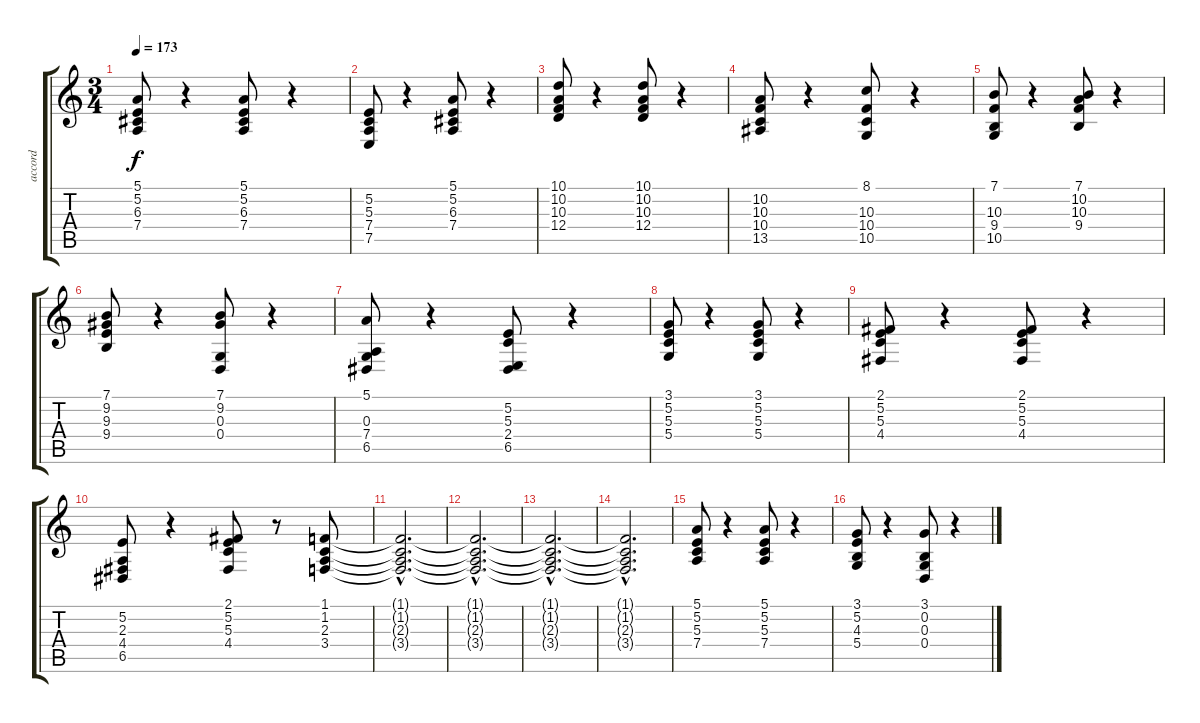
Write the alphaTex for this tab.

\track ("accord" "accord") {instrument acousticgrandpiano}
\staff {score tabs}
\tuning (E4 B3 G3 D3 A2 E2) {hide}
\ts (3 4)
\tempo 173
\clef g2
\ks c
(5.1 5.2 6.3 7.4).8{dy f} r.4 (5.1 5.2 6.3 7.4).8 r.4 |
(5.2 5.3 7.4 7.5).8 r.4 (5.1 5.2 6.3 7.4).8 r.4 |
(10.1 10.2 10.3 12.4).8 r.4 (10.1 10.2 10.3 12.4).8 r.4 |
(10.2 10.3 10.4 13.5).8 r.4 (8.1 10.3 10.4 10.5).8 r.4 |
(7.1 10.3 9.4 10.5).8 r.4 (7.1 10.2 10.3 9.4).8 r.4 |
(7.1 9.2 9.3 9.4).8 r.4 (7.1 9.2 0.3 0.4).8 r.4 |
(5.1 0.3 7.4 6.5).8 r.4 (5.2 5.3 2.4 6.5).8 r.4 |
(3.1 5.2 5.3 5.4).8 r.4 (3.1 5.2 5.3 5.4).8 r.4 |
(2.1 5.2 5.3 4.4).8 r.4 (2.1 5.2 5.3 4.4).8 r.4 |
(5.2 2.3 4.4 6.5).8 r.4 (2.1 5.2 5.3 4.4).8 r.8 (1.1 1.2 2.3 3.4).8 |
(1.1{hac t} 1.2{hac t} 2.3{hac t} 3.4{hac t}).2{d} |
(1.1{hac t} 1.2{hac t} 2.3{hac t} 3.4{hac t}).2{d} |
(1.1{hac t} 1.2{hac t} 2.3{hac t} 3.4{hac t}).2{d} |
(1.1{hac t} 1.2{hac t} 2.3{hac t} 3.4{hac t}).2{d} |
(5.1 5.2 5.3 7.4).8 r.4 (5.1 5.2 5.3 7.4).8 r.4 |
(3.1 5.2 4.3 5.4).8 r.4 (3.1 0.2 0.3 0.4).8 r.4
